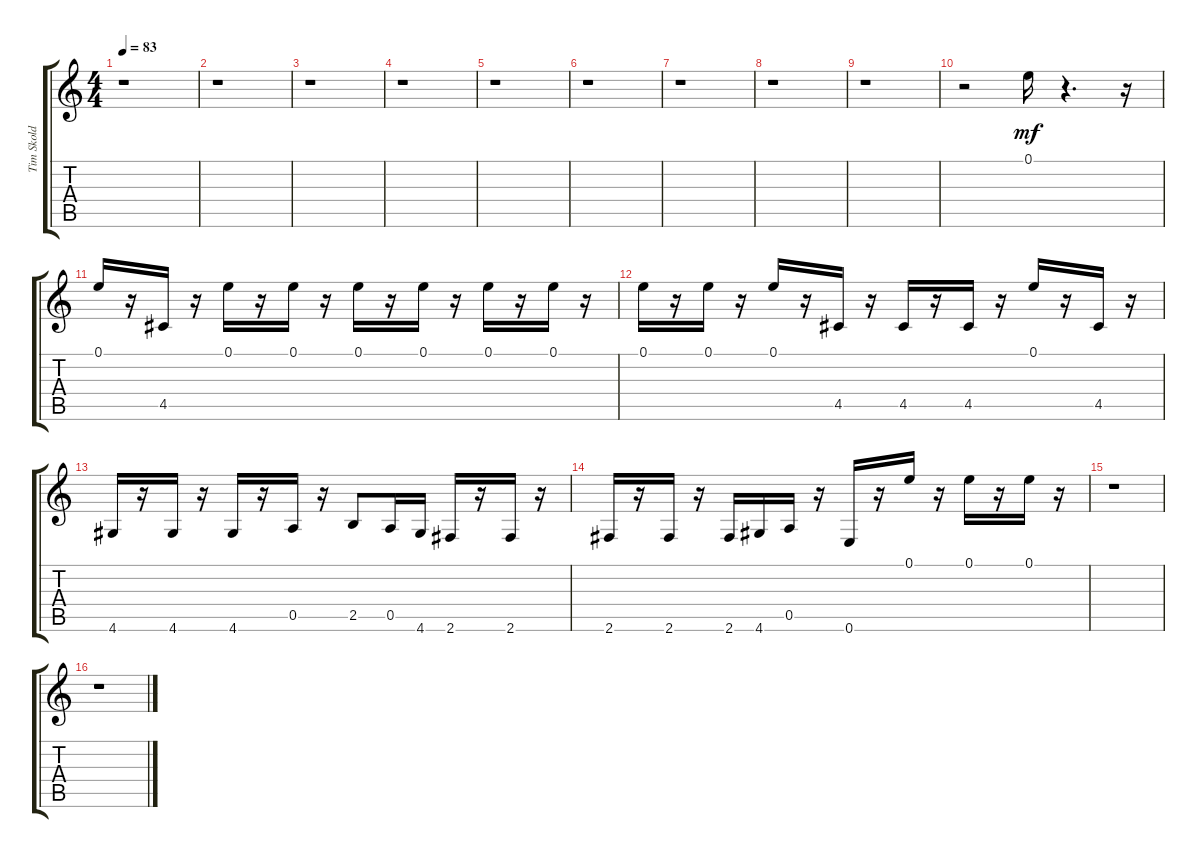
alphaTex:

\track ("Tim Skold" "Tim Skold") {instrument distortionguitar}
\staff {score tabs}
\tuning (E4 B3 G3 D3 A2 E2) {hide}
\ts (4 4)
\tempo 83
\clef g2
\ks c
r.1{dy mf} |
r.1 |
r.1 |
r.1 |
r.1 |
r.1 |
r.1 |
r.1 |
r.1 |
r.2 0.1.16 r.4{d} r.16 |
0.1.16 r.16 4.5.16 r.16 0.1.16 r.16 0.1.16 r.16 0.1.16 r.16 0.1.16 r.16 0.1.16 r.16 0.1.16 r.16 |
0.1.16 r.16 0.1.16 r.16 0.1.16 r.16 4.5.16 r.16 4.5.16 r.16 4.5.16 r.16 0.1.16 r.16 4.5.16 r.16 |
4.6.16 r.16 4.6.16 r.16 4.6.16 r.16 0.5.16 r.16 2.5.8 0.5.16 4.6.16 2.6.16 r.16 2.6.16 r.16 |
2.6.16 r.16 2.6.16 r.16 2.6.16 4.6.16 0.5.16 r.16 0.6.16 r.16 0.1.16 r.16 0.1.16 r.16 0.1.16 r.16 |
r.1 |
r.1
